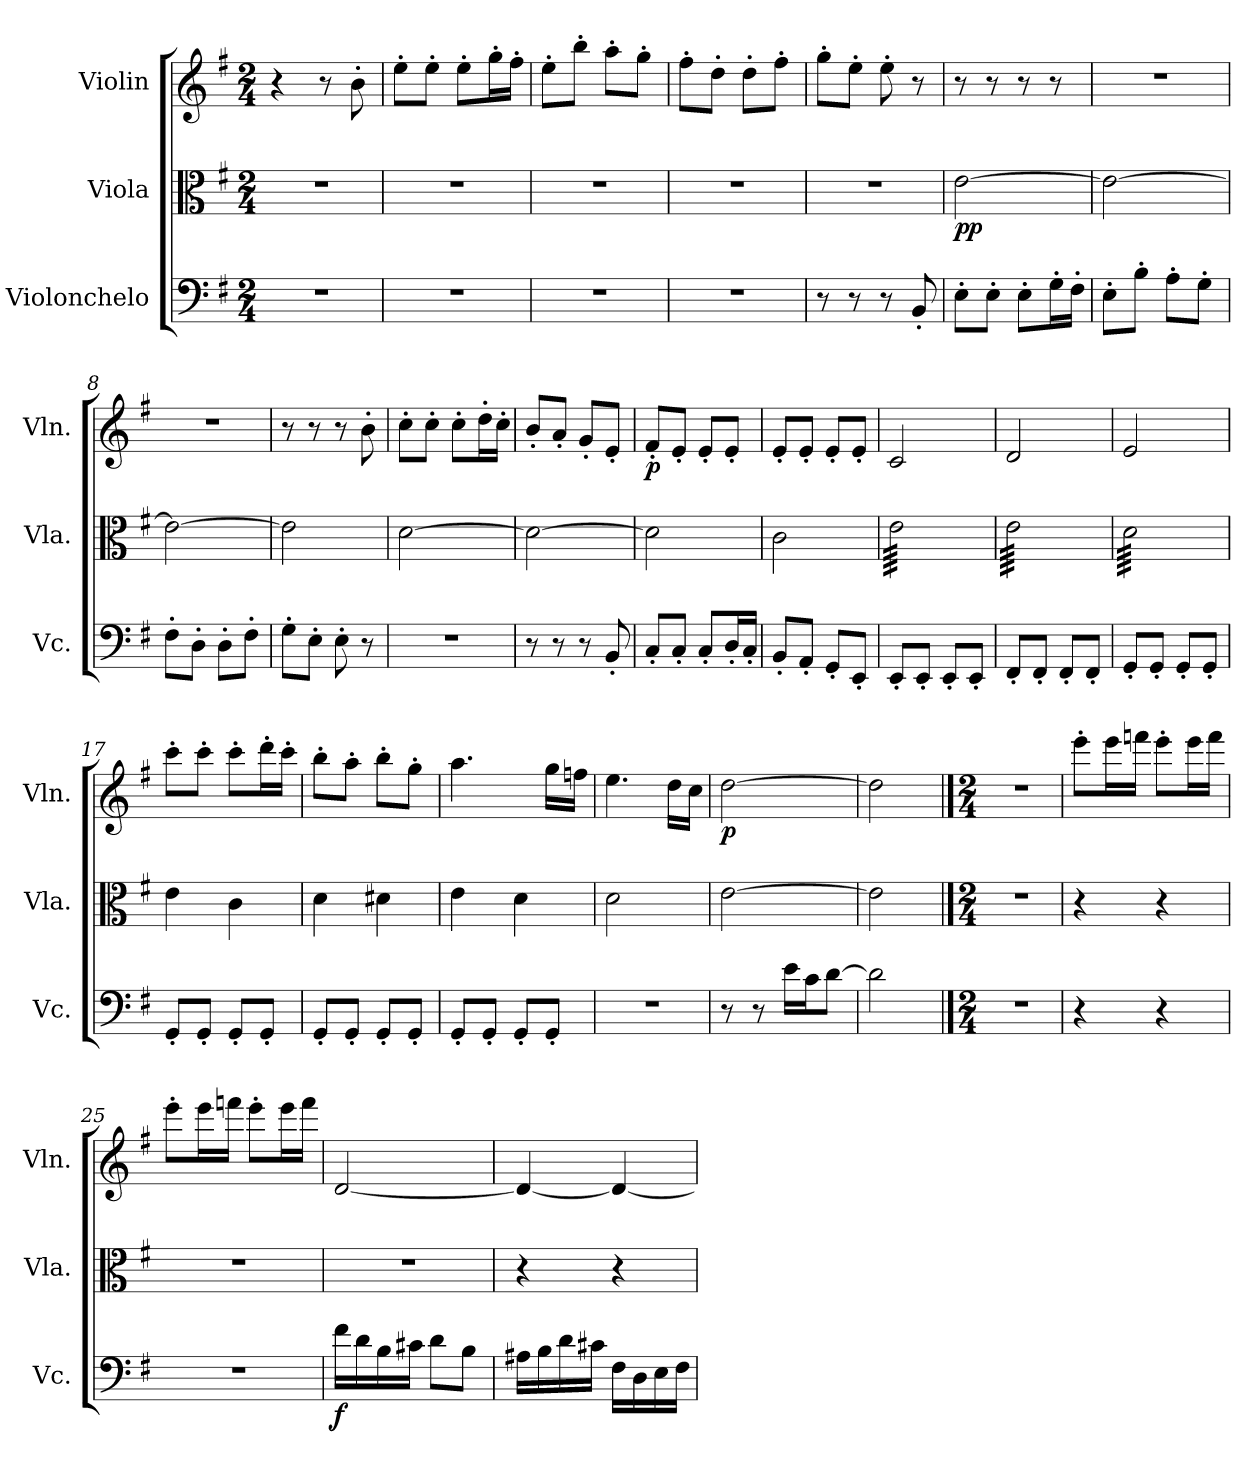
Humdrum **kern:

**kern	**dynam	**kern	**dynam	**kern	**dynam
*part3	*part3	*part2	*part2	*part1	*part1
*staff3	*staff3	*staff2	*staff2	*staff1	*staff1
*I"Violonchelo	*	*I"Viola	*	*I"Violin	*
*I'Vc.	*	*I'Vla.	*	*I'Vln.	*
*clefF4	*	*clefC3	*	*clefG2	*
*k[f#]	*	*k[f#]	*	*k[f#]	*
*M2/4	*	*M2/4	*	*M2/4	*
=1	=1	=1	=1	=1	=1
2r	.	2r	.	4r	.
.	.	.	.	8r	.
.	.	.	.	8b'\	.
=2	=2	=2	=2	=2	=2
2r	.	2r	.	8ee'\L	.
.	.	.	.	8ee'\J	.
.	.	.	.	8ee'\L	.
.	.	.	.	16gg'\L	.
.	.	.	.	16ff#'\JJ	.
=3	=3	=3	=3	=3	=3
2r	.	2r	.	8ee'\L	.
.	.	.	.	8bb'\J	.
.	.	.	.	8aa'\L	.
.	.	.	.	8gg'\J	.
=4	=4	=4	=4	=4	=4
2r	.	2r	.	8ff#'\L	.
.	.	.	.	8dd'\J	.
.	.	.	.	8dd'\L	.
.	.	.	.	8ff#'\J	.
=5	=5	=5	=5	=5	=5
8r	.	2r	.	8gg'\L	.
8r	.	.	.	8ee'\J	.
8r	.	.	.	8ee'\	.
8BB'/	.	.	.	8r	.
=6	=6	=6	=6	=6	=6
!	!	!	!LO:DY:b	!	!
8E'\L	.	[2e\	pp	8r	.
8E'\J	.	.	.	8r	.
8E'\L	.	.	.	8r	.
16G'\L	.	.	.	8r	.
16F#'\JJ	.	.	.	.	.
=7	=7	=7	=7	=7	=7
8E'\L	.	2e\_	.	2r	.
8B'\J	.	.	.	.	.
8A'\L	.	.	.	.	.
8G'\J	.	.	.	.	.
=8	=8	=8	=8	=8	=8
8F#'\L	.	2e\_	.	2r	.
8D'\J	.	.	.	.	.
8D'\L	.	.	.	.	.
8F#'\J	.	.	.	.	.
!!LO:LB:g=z
=9	=9	=9	=9	=9	=9
8G'\L	.	2e\]	.	8r	.
8E'\J	.	.	.	8r	.
8E'\	.	.	.	8r	.
8r	.	.	.	8b'\	.
=10	=10	=10	=10	=10	=10
2r	.	[2d\	.	8cc'\L	.
.	.	.	.	8cc'\J	.
.	.	.	.	8cc'\L	.
.	.	.	.	16dd'\L	.
.	.	.	.	16cc'\JJ	.
=11	=11	=11	=11	=11	=11
8r	.	2d\_	.	8b'/L	.
8r	.	.	.	8a'/J	.
8r	.	.	.	8g'/L	.
8BB'/	.	.	.	8e'/J	.
=12	=12	=12	=12	=12	=12
!	!	!	!	!	!LO:DY:b
8C'/L	.	2d\]	.	8f#'/L	p
8C'/J	.	.	.	8e'/J	.
8C'/L	.	.	.	8e'/L	.
16D'/L	.	.	.	8e'/J	.
16C'/JJ	.	.	.	.	.
=13	=13	=13	=13	=13	=13
8BB'/L	.	2c\	.	8e'/L	.
8AA'/J	.	.	.	8e'/J	.
8GG'/L	.	.	.	8e'/L	.
8EE'/J	.	.	.	8e'/J	.
=14	=14	=14	=14	=14	=14
*	*	*tremolo	*	*	*
8EE'/L	.	64e\LLLL	.	2c/	.
.	.	64e\	.	.	.
.	.	64e\	.	.	.
.	.	64e\	.	.	.
.	.	64e\	.	.	.
.	.	64e\	.	.	.
.	.	64e\	.	.	.
.	.	64e\	.	.	.
8EE'/J	.	64e\	.	.	.
.	.	64e\	.	.	.
.	.	64e\	.	.	.
.	.	64e\	.	.	.
.	.	64e\	.	.	.
.	.	64e\	.	.	.
.	.	64e\	.	.	.
.	.	64e\	.	.	.
8EE'/L	.	64e\	.	.	.
.	.	64e\	.	.	.
.	.	64e\	.	.	.
.	.	64e\	.	.	.
.	.	64e\	.	.	.
.	.	64e\	.	.	.
.	.	64e\	.	.	.
.	.	64e\	.	.	.
8EE'/J	.	64e\	.	.	.
.	.	64e\	.	.	.
.	.	64e\	.	.	.
.	.	64e\	.	.	.
.	.	64e\	.	.	.
.	.	64e\	.	.	.
.	.	64e\	.	.	.
.	.	64e\JJJJ	.	.	.
=15	=15	=15	=15	=15	=15
8FF#'/L	.	64e\LLLL	.	2d/	.
.	.	64e\	.	.	.
.	.	64e\	.	.	.
.	.	64e\	.	.	.
.	.	64e\	.	.	.
.	.	64e\	.	.	.
.	.	64e\	.	.	.
.	.	64e\	.	.	.
8FF#'/J	.	64e\	.	.	.
.	.	64e\	.	.	.
.	.	64e\	.	.	.
.	.	64e\	.	.	.
.	.	64e\	.	.	.
.	.	64e\	.	.	.
.	.	64e\	.	.	.
.	.	64e\	.	.	.
8FF#'/L	.	64e\	.	.	.
.	.	64e\	.	.	.
.	.	64e\	.	.	.
.	.	64e\	.	.	.
.	.	64e\	.	.	.
.	.	64e\	.	.	.
.	.	64e\	.	.	.
.	.	64e\	.	.	.
8FF#'/J	.	64e\	.	.	.
.	.	64e\	.	.	.
.	.	64e\	.	.	.
.	.	64e\	.	.	.
.	.	64e\	.	.	.
.	.	64e\	.	.	.
.	.	64e\	.	.	.
.	.	64e\JJJJ	.	.	.
=16	=16	=16	=16	=16	=16
8GG'/L	.	64d\LLLL	.	2e/	.
.	.	64d\	.	.	.
.	.	64d\	.	.	.
.	.	64d\	.	.	.
.	.	64d\	.	.	.
.	.	64d\	.	.	.
.	.	64d\	.	.	.
.	.	64d\	.	.	.
8GG'/J	.	64d\	.	.	.
.	.	64d\	.	.	.
.	.	64d\	.	.	.
.	.	64d\	.	.	.
.	.	64d\	.	.	.
.	.	64d\	.	.	.
.	.	64d\	.	.	.
.	.	64d\	.	.	.
8GG'/L	.	64d\	.	.	.
.	.	64d\	.	.	.
.	.	64d\	.	.	.
.	.	64d\	.	.	.
.	.	64d\	.	.	.
.	.	64d\	.	.	.
.	.	64d\	.	.	.
.	.	64d\	.	.	.
8GG'/J	.	64d\	.	.	.
.	.	64d\	.	.	.
.	.	64d\	.	.	.
.	.	64d\	.	.	.
.	.	64d\	.	.	.
.	.	64d\	.	.	.
.	.	64d\	.	.	.
.	.	64d\JJJJ	.	.	.
*	*	*Xtremolo	*	*	*
=17	=17	=17	=17	=17	=17
8GG'/L	.	4e\	.	8ccc'\L	.
8GG'/J	.	.	.	8ccc'\J	.
8GG'/L	.	4c\	.	8ccc'\L	.
8GG'/J	.	.	.	16ddd'\L	.
.	.	.	.	16ccc'\JJ	.
!!LO:LB:g=z
=18	=18	=18	=18	=18	=18
8GG'/L	.	4d\	.	8bb'\L	.
8GG'/J	.	.	.	8aa'\J	.
8GG'/L	.	4d#X\	.	8bb'\L	.
8GG'/J	.	.	.	8gg'\J	.
=19	=19	=19	=19	=19	=19
8GG'/L	.	4e\	.	4.aa\	.
8GG'/J	.	.	.	.	.
8GG'/L	.	4d\	.	.	.
8GG'/J	.	.	.	16gg\LL	.
.	.	.	.	16ffn\JJ	.
=20	=20	=20	=20	=20	=20
2r	.	2d\	.	4.ee\	.
.	.	.	.	16dd\LL	.
.	.	.	.	16cc\JJ	.
=21	=21	=21	=21	=21	=21
!	!	!	!	!	!LO:DY:b
8r	.	[2e\	.	[2dd\	p
8r	.	.	.	.	.
16e\LL	.	.	.	.	.
16c\J	.	.	.	.	.
[8d\J	.	.	.	.	.
=22	=22	=22	=22	=22	=22
2d\]	.	2e\]	.	2dd\]	.
==23	==23	==23	==23	==23	==23
*M2/4	*	*M2/4	*	*M2/4	*
*	*	*	*	*MM80	*
2r	.	2r	.	2r	.
=24	=24	=24	=24	=24	=24
4r	.	4r	.	8eee'\L	.
.	.	.	.	16eee\L	.
.	.	.	.	16fffn\JJ	.
4r	.	4r	.	8eee'\L	.
.	.	.	.	16eee\L	.
.	.	.	.	16fff\JJ	.
=25	=25	=25	=25	=25	=25
2r	.	2r	.	8eee'\L	.
.	.	.	.	16eee\L	.
.	.	.	.	16fffn\JJ	.
.	.	.	.	8eee'\L	.
.	.	.	.	16eee\L	.
.	.	.	.	16fff\JJ	.
!!LO:LB:g=z
=26	=26	=26	=26	=26	=26
!	!LO:DY:b	!	!	!	!
16f#\LL	f	2r	.	[2d/	.
16d\	.	.	.	.	.
16B\	.	.	.	.	.
16c#X\JJ	.	.	.	.	.
8d\L	.	.	.	.	.
8B\J	.	.	.	.	.
=27	=27	=27	=27	=27	=27
16A#X\LL	.	4r	.	4d/_	.
16B\	.	.	.	.	.
16d\	.	.	.	.	.
16c#X\JJ	.	.	.	.	.
16F#\LL	.	4r	.	4d/_	.
16D\	.	.	.	.	.
16E\	.	.	.	.	.
16F#\JJ	.	.	.	.	.
=	=	=	=	=	=
*-	*-	*-	*-	*-	*-
